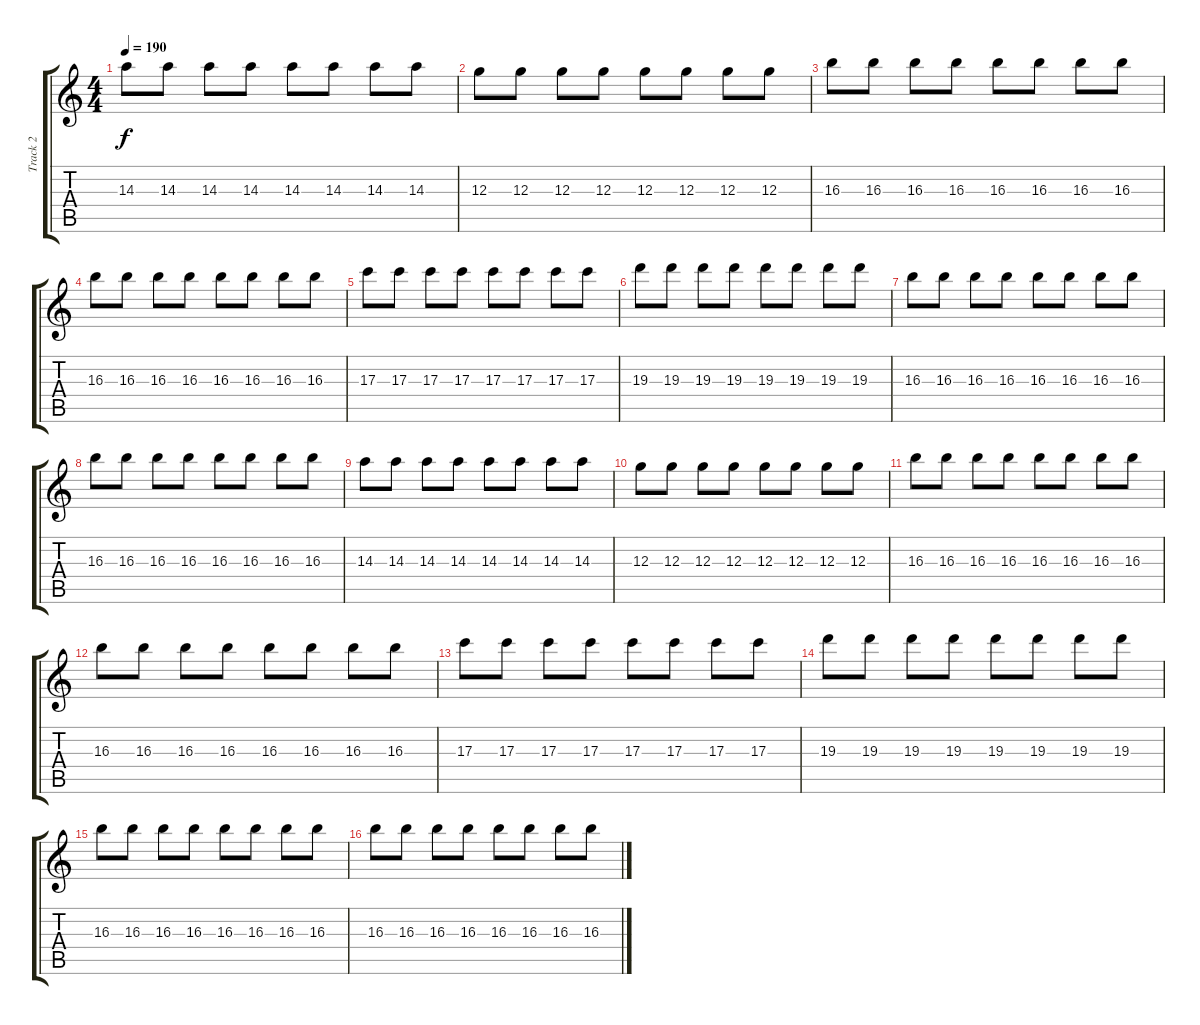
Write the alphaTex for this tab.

\track ("Track 2" "Track 2") {instrument distortionguitar}
\staff {score tabs}
\tuning (E4 B3 G3 D3 A2 E2) {hide}
\ts (4 4)
\tempo 190
\clef g2
\ks c
14.3.8{dy f} 14.3.8 14.3.8 14.3.8 14.3.8 14.3.8 14.3.8 14.3.8 |
12.3.8 12.3.8 12.3.8 12.3.8 12.3.8 12.3.8 12.3.8 12.3.8 |
16.3.8 16.3.8 16.3.8 16.3.8 16.3.8 16.3.8 16.3.8 16.3.8 |
16.3.8 16.3.8 16.3.8 16.3.8 16.3.8 16.3.8 16.3.8 16.3.8 |
17.3.8 17.3.8 17.3.8 17.3.8 17.3.8 17.3.8 17.3.8 17.3.8 |
19.3.8 19.3.8 19.3.8 19.3.8 19.3.8 19.3.8 19.3.8 19.3.8 |
16.3.8 16.3.8 16.3.8 16.3.8 16.3.8 16.3.8 16.3.8 16.3.8 |
16.3.8 16.3.8 16.3.8 16.3.8 16.3.8 16.3.8 16.3.8 16.3.8 |
14.3.8 14.3.8 14.3.8 14.3.8 14.3.8 14.3.8 14.3.8 14.3.8 |
12.3.8 12.3.8 12.3.8 12.3.8 12.3.8 12.3.8 12.3.8 12.3.8 |
16.3.8 16.3.8 16.3.8 16.3.8 16.3.8 16.3.8 16.3.8 16.3.8 |
16.3.8 16.3.8 16.3.8 16.3.8 16.3.8 16.3.8 16.3.8 16.3.8 |
17.3.8 17.3.8 17.3.8 17.3.8 17.3.8 17.3.8 17.3.8 17.3.8 |
19.3.8 19.3.8 19.3.8 19.3.8 19.3.8 19.3.8 19.3.8 19.3.8 |
16.3.8 16.3.8 16.3.8 16.3.8 16.3.8 16.3.8 16.3.8 16.3.8 |
16.3.8 16.3.8 16.3.8 16.3.8 16.3.8 16.3.8 16.3.8 16.3.8
